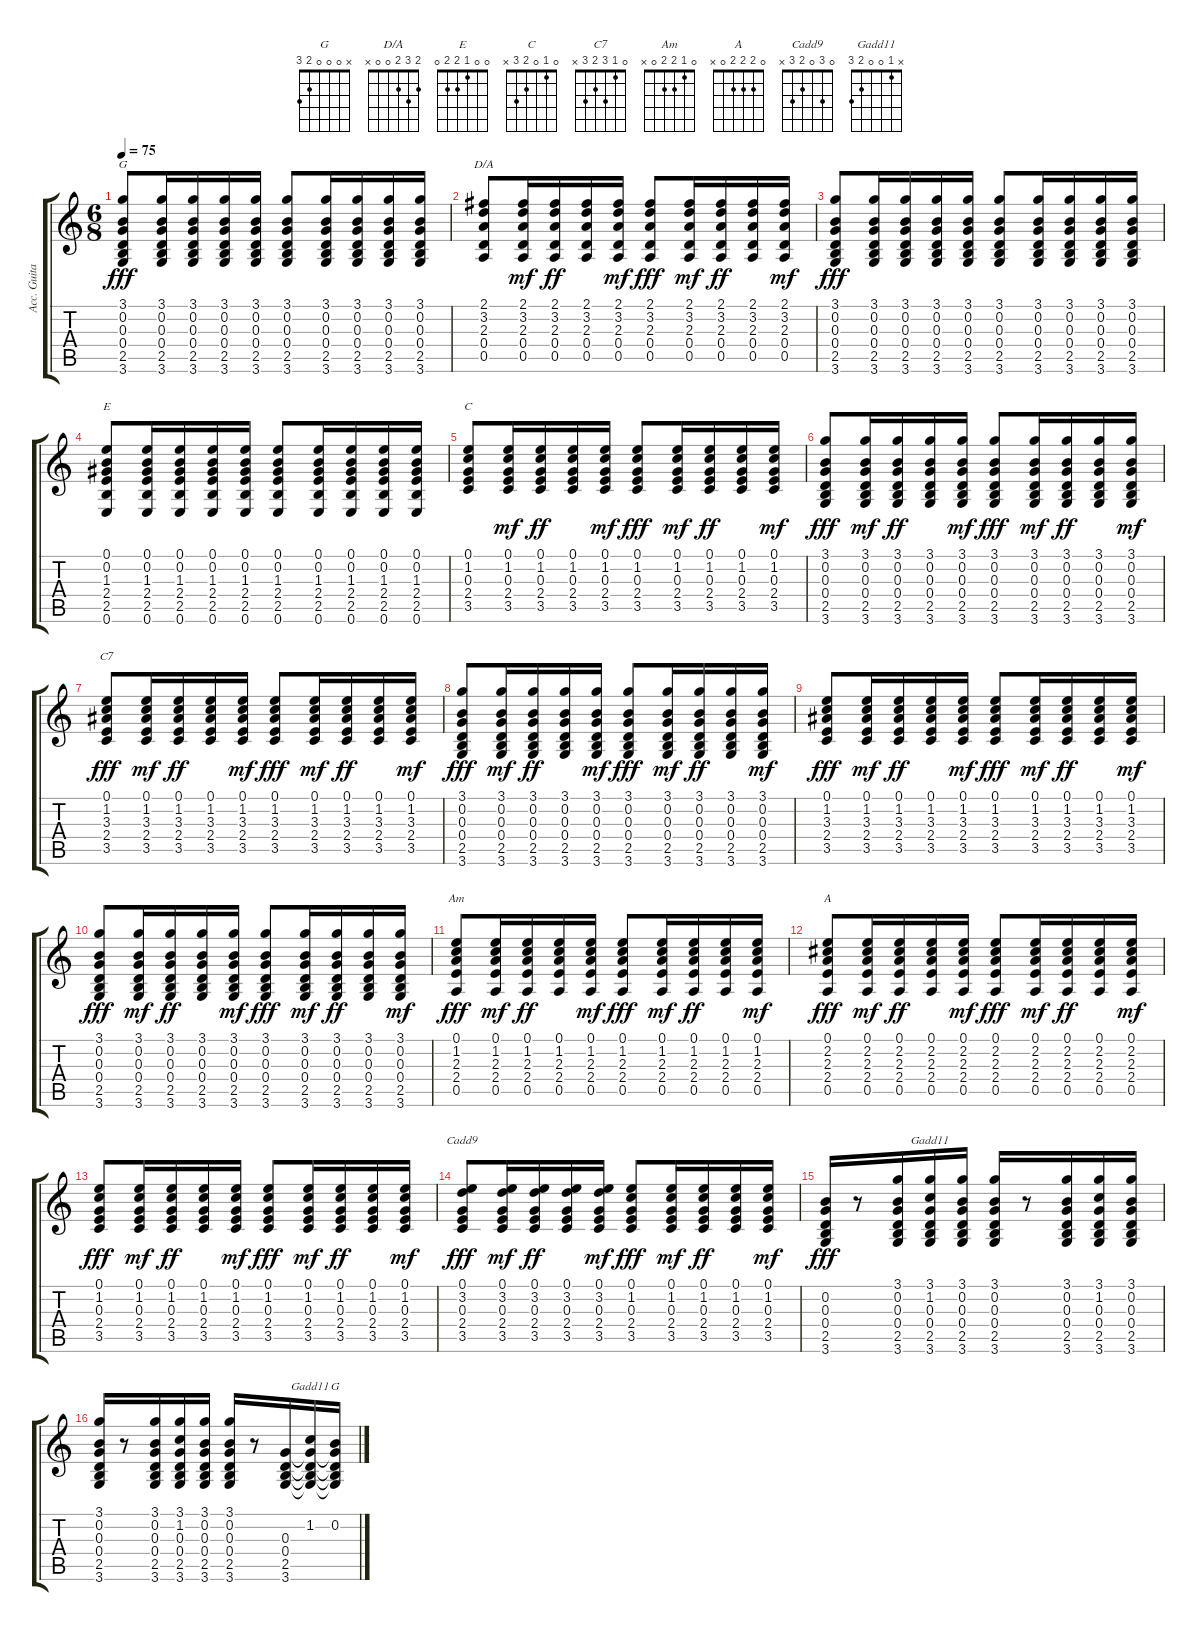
\track ("Acc. Guitar (right)" "Acc. Guita") {instrument acousticguitarsteel}
\staff {score tabs}
\tuning (E4 B3 G3 D3 A2 E2) {hide}
\chord ("G" 3 0 0 0 2 3)
\chord ("D/A" 2 3 2 0 0 x)
\chord ("E" 0 0 1 2 2 0)
\chord ("C" 0 1 0 2 3 x)
\chord ("C7" 0 1 3 2 3 x)
\chord ("Am" 0 1 2 2 0 x)
\chord ("A" 0 2 2 2 0 x)
\chord ("Cadd9" 0 3 0 2 3 x)
\chord ("Gadd11" 3 1 0 0 2 3)
\chord ("Gadd11" x 1 0 0 2 3)
\chord ("G" x 0 0 0 2 3)
\ts (6 8)
\tempo 75
\clef g2
\ks c
(3.1 0.2 0.3 0.4 2.5 3.6).8{ch "G" dy fff} (3.1 0.2 0.3 0.4 2.5 3.6).16 (3.1 0.2 0.3 0.4 2.5 3.6).16 (3.1 0.2 0.3 0.4 2.5 3.6).16 (3.1 0.2 0.3 0.4 2.5 3.6).16 (3.1 0.2 0.3 0.4 2.5 3.6).8 (3.1 0.2 0.3 0.4 2.5 3.6).16 (3.1 0.2 0.3 0.4 2.5 3.6).16 (3.1 0.2 0.3 0.4 2.5 3.6).16 (3.1 0.2 0.3 0.4 2.5 3.6).16 |
(2.1 3.2 2.3 0.4 0.5).8{ch "D/A"} (2.1 3.2 2.3 0.4 0.5).16{dy mf} (2.1 3.2 2.3 0.4 0.5).16{dy ff} (2.1 3.2 2.3 0.4 0.5).16 (2.1 3.2 2.3 0.4 0.5).16{dy mf} (2.1 3.2 2.3 0.4 0.5).8{dy fff} (2.1 3.2 2.3 0.4 0.5).16{dy mf} (2.1 3.2 2.3 0.4 0.5).16{dy ff} (2.1 3.2 2.3 0.4 0.5).16 (2.1 3.2 2.3 0.4 0.5).16{dy mf} |
(3.1 0.2 0.3 0.4 2.5 3.6).8{dy fff} (3.1 0.2 0.3 0.4 2.5 3.6).16 (3.1 0.2 0.3 0.4 2.5 3.6).16 (3.1 0.2 0.3 0.4 2.5 3.6).16 (3.1 0.2 0.3 0.4 2.5 3.6).16 (3.1 0.2 0.3 0.4 2.5 3.6).8 (3.1 0.2 0.3 0.4 2.5 3.6).16 (3.1 0.2 0.3 0.4 2.5 3.6).16 (3.1 0.2 0.3 0.4 2.5 3.6).16 (3.1 0.2 0.3 0.4 2.5 3.6).16 |
(0.1 0.2 1.3 2.4 2.5 0.6).8{ch "E"} (0.1 0.2 1.3 2.4 2.5 0.6).16 (0.1 0.2 1.3 2.4 2.5 0.6).16 (0.1 0.2 1.3 2.4 2.5 0.6).16 (0.1 0.2 1.3 2.4 2.5 0.6).16 (0.1 0.2 1.3 2.4 2.5 0.6).8 (0.1 0.2 1.3 2.4 2.5 0.6).16 (0.1 0.2 1.3 2.4 2.5 0.6).16 (0.1 0.2 1.3 2.4 2.5 0.6).16 (0.1 0.2 1.3 2.4 2.5 0.6).16 |
(0.1 1.2 0.3 2.4 3.5).8{ch "C"} (0.1 1.2 0.3 2.4 3.5).16{dy mf} (0.1 1.2 0.3 2.4 3.5).16{dy ff} (0.1 1.2 0.3 2.4 3.5).16 (0.1 1.2 0.3 2.4 3.5).16{dy mf} (0.1 1.2 0.3 2.4 3.5).8{dy fff} (0.1 1.2 0.3 2.4 3.5).16{dy mf} (0.1 1.2 0.3 2.4 3.5).16{dy ff} (0.1 1.2 0.3 2.4 3.5).16 (0.1 1.2 0.3 2.4 3.5).16{dy mf} |
(3.1 0.2 0.3 0.4 2.5 3.6).8{dy fff} (3.1 0.2 0.3 0.4 2.5 3.6).16{dy mf} (3.1 0.2 0.3 0.4 2.5 3.6).16{dy ff} (3.1 0.2 0.3 0.4 2.5 3.6).16 (3.1 0.2 0.3 0.4 2.5 3.6).16{dy mf} (3.1 0.2 0.3 0.4 2.5 3.6).8{dy fff} (3.1 0.2 0.3 0.4 2.5 3.6).16{dy mf} (3.1 0.2 0.3 0.4 2.5 3.6).16{dy ff} (3.1 0.2 0.3 0.4 2.5 3.6).16 (3.1 0.2 0.3 0.4 2.5 3.6).16{dy mf} |
(0.1 1.2 3.3 2.4 3.5).8{ch "C7" dy fff} (0.1 1.2 3.3 2.4 3.5).16{dy mf} (0.1 1.2 3.3 2.4 3.5).16{dy ff} (0.1 1.2 3.3 2.4 3.5).16 (0.1 1.2 3.3 2.4 3.5).16{dy mf} (0.1 1.2 3.3 2.4 3.5).8{dy fff} (0.1 1.2 3.3 2.4 3.5).16{dy mf} (0.1 1.2 3.3 2.4 3.5).16{dy ff} (0.1 1.2 3.3 2.4 3.5).16 (0.1 1.2 3.3 2.4 3.5).16{dy mf} |
(3.1 0.2 0.3 0.4 2.5 3.6).8{dy fff} (3.1 0.2 0.3 0.4 2.5 3.6).16{dy mf} (3.1 0.2 0.3 0.4 2.5 3.6).16{dy ff} (3.1 0.2 0.3 0.4 2.5 3.6).16 (3.1 0.2 0.3 0.4 2.5 3.6).16{dy mf} (3.1 0.2 0.3 0.4 2.5 3.6).8{dy fff} (3.1 0.2 0.3 0.4 2.5 3.6).16{dy mf} (3.1 0.2 0.3 0.4 2.5 3.6).16{dy ff} (3.1 0.2 0.3 0.4 2.5 3.6).16 (3.1 0.2 0.3 0.4 2.5 3.6).16{dy mf} |
(0.1 1.2 3.3 2.4 3.5).8{dy fff} (0.1 1.2 3.3 2.4 3.5).16{dy mf} (0.1 1.2 3.3 2.4 3.5).16{dy ff} (0.1 1.2 3.3 2.4 3.5).16 (0.1 1.2 3.3 2.4 3.5).16{dy mf} (0.1 1.2 3.3 2.4 3.5).8{dy fff} (0.1 1.2 3.3 2.4 3.5).16{dy mf} (0.1 1.2 3.3 2.4 3.5).16{dy ff} (0.1 1.2 3.3 2.4 3.5).16 (0.1 1.2 3.3 2.4 3.5).16{dy mf} |
(3.1 0.2 0.3 0.4 2.5 3.6).8{dy fff} (3.1 0.2 0.3 0.4 2.5 3.6).16{dy mf} (3.1 0.2 0.3 0.4 2.5 3.6).16{dy ff} (3.1 0.2 0.3 0.4 2.5 3.6).16 (3.1 0.2 0.3 0.4 2.5 3.6).16{dy mf} (3.1 0.2 0.3 0.4 2.5 3.6).8{dy fff} (3.1 0.2 0.3 0.4 2.5 3.6).16{dy mf} (3.1 0.2 0.3 0.4 2.5 3.6).16{dy ff} (3.1 0.2 0.3 0.4 2.5 3.6).16 (3.1 0.2 0.3 0.4 2.5 3.6).16{dy mf} |
(0.1 1.2 2.3 2.4 0.5).8{ch "Am" dy fff} (0.1 1.2 2.3 2.4 0.5).16{dy mf} (0.1 1.2 2.3 2.4 0.5).16{dy ff} (0.1 1.2 2.3 2.4 0.5).16 (0.1 1.2 2.3 2.4 0.5).16{dy mf} (0.1 1.2 2.3 2.4 0.5).8{dy fff} (0.1 1.2 2.3 2.4 0.5).16{dy mf} (0.1 1.2 2.3 2.4 0.5).16{dy ff} (0.1 1.2 2.3 2.4 0.5).16 (0.1 1.2 2.3 2.4 0.5).16{dy mf} |
(0.1 2.2 2.3 2.4 0.5).8{ch "A" dy fff} (0.1 2.2 2.3 2.4 0.5).16{dy mf} (0.1 2.2 2.3 2.4 0.5).16{dy ff} (0.1 2.2 2.3 2.4 0.5).16 (0.1 2.2 2.3 2.4 0.5).16{dy mf} (0.1 2.2 2.3 2.4 0.5).8{dy fff} (0.1 2.2 2.3 2.4 0.5).16{dy mf} (0.1 2.2 2.3 2.4 0.5).16{dy ff} (0.1 2.2 2.3 2.4 0.5).16 (0.1 2.2 2.3 2.4 0.5).16{dy mf} |
(0.1 1.2 0.3 2.4 3.5).8{dy fff} (0.1 1.2 0.3 2.4 3.5).16{dy mf} (0.1 1.2 0.3 2.4 3.5).16{dy ff} (0.1 1.2 0.3 2.4 3.5).16 (0.1 1.2 0.3 2.4 3.5).16{dy mf} (0.1 1.2 0.3 2.4 3.5).8{dy fff} (0.1 1.2 0.3 2.4 3.5).16{dy mf} (0.1 1.2 0.3 2.4 3.5).16{dy ff} (0.1 1.2 0.3 2.4 3.5).16 (0.1 1.2 0.3 2.4 3.5).16{dy mf} |
(0.1 3.2 0.3 2.4 3.5).8{ch "Cadd9" dy fff} (0.1 3.2 0.3 2.4 3.5).16{dy mf} (0.1 3.2 0.3 2.4 3.5).16{dy ff} (0.1 3.2 0.3 2.4 3.5).16 (0.1 3.2 0.3 2.4 3.5).16{dy mf} (0.1 1.2 0.3 2.4 3.5).8{dy fff} (0.1 1.2 0.3 2.4 3.5).16{dy mf} (0.1 1.2 0.3 2.4 3.5).16{dy ff} (0.1 1.2 0.3 2.4 3.5).16 (0.1 1.2 0.3 2.4 3.5).16{dy mf} |
(0.2 0.3 0.4 2.5 3.6).16{dy fff} r.8 (3.1 0.2 0.3 0.4 2.5 3.6).16 (3.1 1.2 0.3 0.4 2.5 3.6).16{ch "Gadd11"} (3.1 0.2 0.3 0.4 2.5 3.6).16 (3.1 0.2 0.3 0.4 2.5 3.6).16 r.8 (3.1 0.2 0.3 0.4 2.5 3.6).16 (3.1 1.2 0.3 0.4 2.5 3.6).16 (3.1 0.2 0.3 0.4 2.5 3.6).16 |
(3.1 0.2 0.3 0.4 2.5 3.6).16 r.8 (3.1 0.2 0.3 0.4 2.5 3.6).16 (3.1 1.2 0.3 0.4 2.5 3.6).16 (3.1 0.2 0.3 0.4 2.5 3.6).16 (3.1 0.2 0.3 0.4 2.5 3.6).16 r.8 (0.3 0.4 2.5 3.6).16 (1.2 0.3{t} 0.4{t} 2.5{t} 3.6{t}).16{ch "Gadd11"} (0.2 0.3{t} 0.4{t} 2.5{t} 3.6{t}).16{ch "G"}
